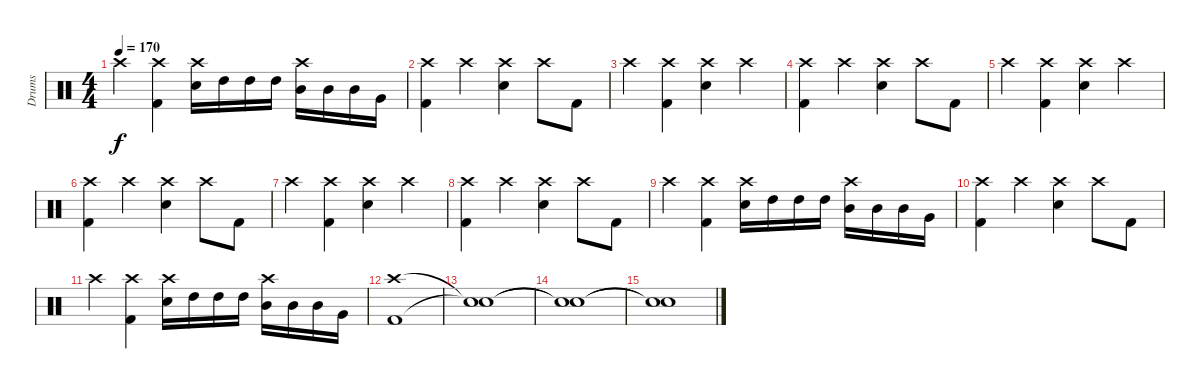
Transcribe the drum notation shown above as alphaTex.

\track ("Drums" "Drums") {instrument percussion}
\staff {score}
\articulation defaults
\ts (4 4)
\tempo 170
\clef neutral
\ks c "Crash high (hit)".4{dy f}
("Crash high (hit)" "Kick (hit) 2").4 ("Crash high (hit)" "Electric Snare (hit)").16 "High Tom (hit)".16 "High Tom (hit)".16 "High Tom (hit)".16 ("Crash high (hit)" "Mid Tom (hit)").16 "Mid Tom (hit)".16 "Mid Tom (hit)".16 "Very Low Tom (hit)".16 |
("Crash high (hit)" "Kick (hit) 2").4 "Crash high (hit)".4 ("Crash high (hit)" "Electric Snare (hit)").4 "Crash high (hit)".8 "Kick (hit) 2".8 |
"Crash high (hit)".4 ("Crash high (hit)" "Kick (hit) 2").4 ("Crash high (hit)" "Electric Snare (hit)").4 "Crash high (hit)".4 |
("Crash high (hit)" "Kick (hit) 2").4 "Crash high (hit)".4 ("Crash high (hit)" "Electric Snare (hit)").4 "Crash high (hit)".8 "Kick (hit) 2".8 |
"Crash high (hit)".4 ("Crash high (hit)" "Kick (hit) 2").4 ("Crash high (hit)" "Electric Snare (hit)").4 "Crash high (hit)".4 |
("Crash high (hit)" "Kick (hit) 2").4 "Crash high (hit)".4 ("Crash high (hit)" "Electric Snare (hit)").4 "Crash high (hit)".8 "Kick (hit) 2".8 |
"Crash high (hit)".4 ("Crash high (hit)" "Kick (hit) 2").4 ("Crash high (hit)" "Electric Snare (hit)").4 "Crash high (hit)".4 |
("Crash high (hit)" "Kick (hit) 2").4 "Crash high (hit)".4 ("Crash high (hit)" "Electric Snare (hit)").4 "Crash high (hit)".8 "Kick (hit) 2".8 |
"Crash high (hit)".4 ("Crash high (hit)" "Kick (hit) 2").4 ("Crash high (hit)" "Electric Snare (hit)").16 "High Tom (hit)".16 "High Tom (hit)".16 "High Tom (hit)".16 ("Crash high (hit)" "Mid Tom (hit)").16 "Mid Tom (hit)".16 "Mid Tom (hit)".16 "Very Low Tom (hit)".16 |
("Crash high (hit)" "Kick (hit) 2").4 "Crash high (hit)".4 ("Crash high (hit)" "Electric Snare (hit)").4 "Crash high (hit)".8 "Kick (hit) 2".8 |
"Crash high (hit)".4 ("Crash high (hit)" "Kick (hit) 2").4 ("Crash high (hit)" "Electric Snare (hit)").16 "High Tom (hit)".16 "High Tom (hit)".16 "High Tom (hit)".16 ("Crash high (hit)" "Mid Tom (hit)").16 "Mid Tom (hit)".16 "Mid Tom (hit)".16 "Very Low Tom (hit)".16 |
("Crash high (hit)" "Kick (hit) 2").1 |
("Snare (hit)"{t} "Snare (hit)"{t}).1 |
("Snare (hit)"{t} "Snare (hit)"{t}).1 |
("Snare (hit)"{t} "Snare (hit)"{t}).1
